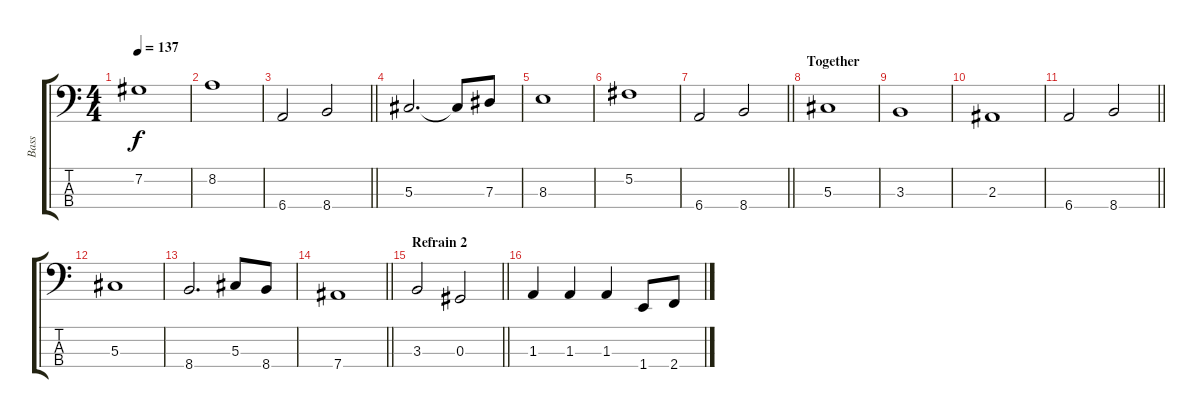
\track ("Bass" "Bass") {instrument electricbassfinger}
\staff {score tabs}
\tuning (Gb2 Db2 Ab1 Eb1) {hide}
\ts (4 4)
\tempo 137
\clef f4
\ks c
7.2.1{dy f} |
8.2.1 |
\barLineRight lightlight
6.4.2 8.4.2 |
5.3.2{d} 5.3{t}.8 7.3.8 |
8.3.1 |
5.2.1 |
\barLineRight lightlight
6.4.2 8.4.2 |
\section ("" "Together")
5.3.1 |
3.3.1 |
2.3.1 |
\barLineRight lightlight
6.4.2 8.4.2 |
5.3.1 |
8.4.2{d} 5.3.8 8.4.8 |
\barLineRight lightlight
7.4.1 |
\section ("" "Refrain 2")
\barLineRight lightlight
3.3.2 0.3.2 |
1.3.4 1.3.4 1.3.4 1.4.8 2.4.8
